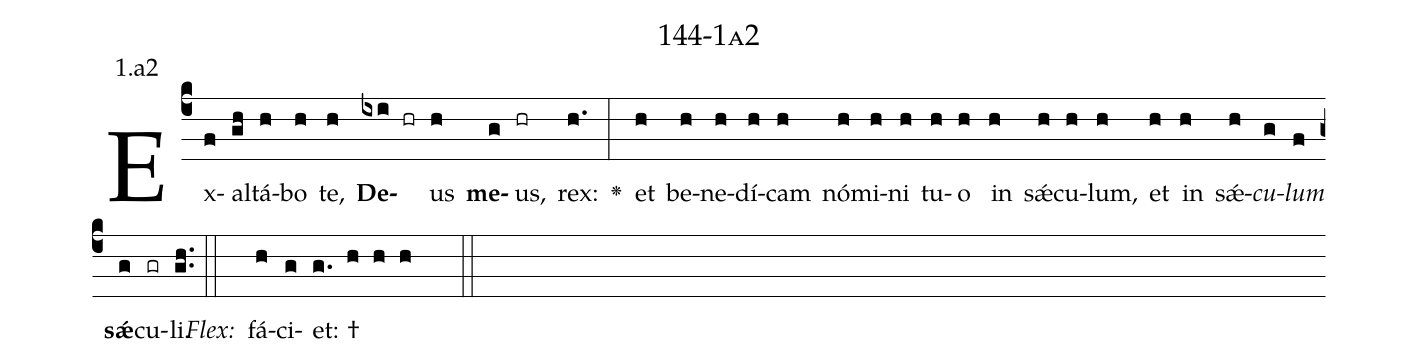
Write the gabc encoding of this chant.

name: 144-1a2;
annotation: 1.a2;
%%
(c4)Ex(f)al(gh)tá(h)bo(h) te,(h) <b>De</b>(ixi hr)us(h) <b>me</b>(g)us,(hr) rex:(h.) <v>\greheightstar</v>(:) et(h) be(h)ne(h)dí(h)cam(h) nó(h)mi(h)ni(h) tu(h)o(h) in(h) sǽ(h)cu(h)lum,(h) et(h) in(h) sǽ(h)<i>cu</i>(g)<i>lum</i>(f) <b>sǽ</b>(g)cu(gr)li.(gh..) (::)
<i>Flex:</i>()  fá(h)ci(g)et: †(g. h h h  ::)

%E(h) u(h) o(g) u(f) a(g) e.(gh..) (::)
